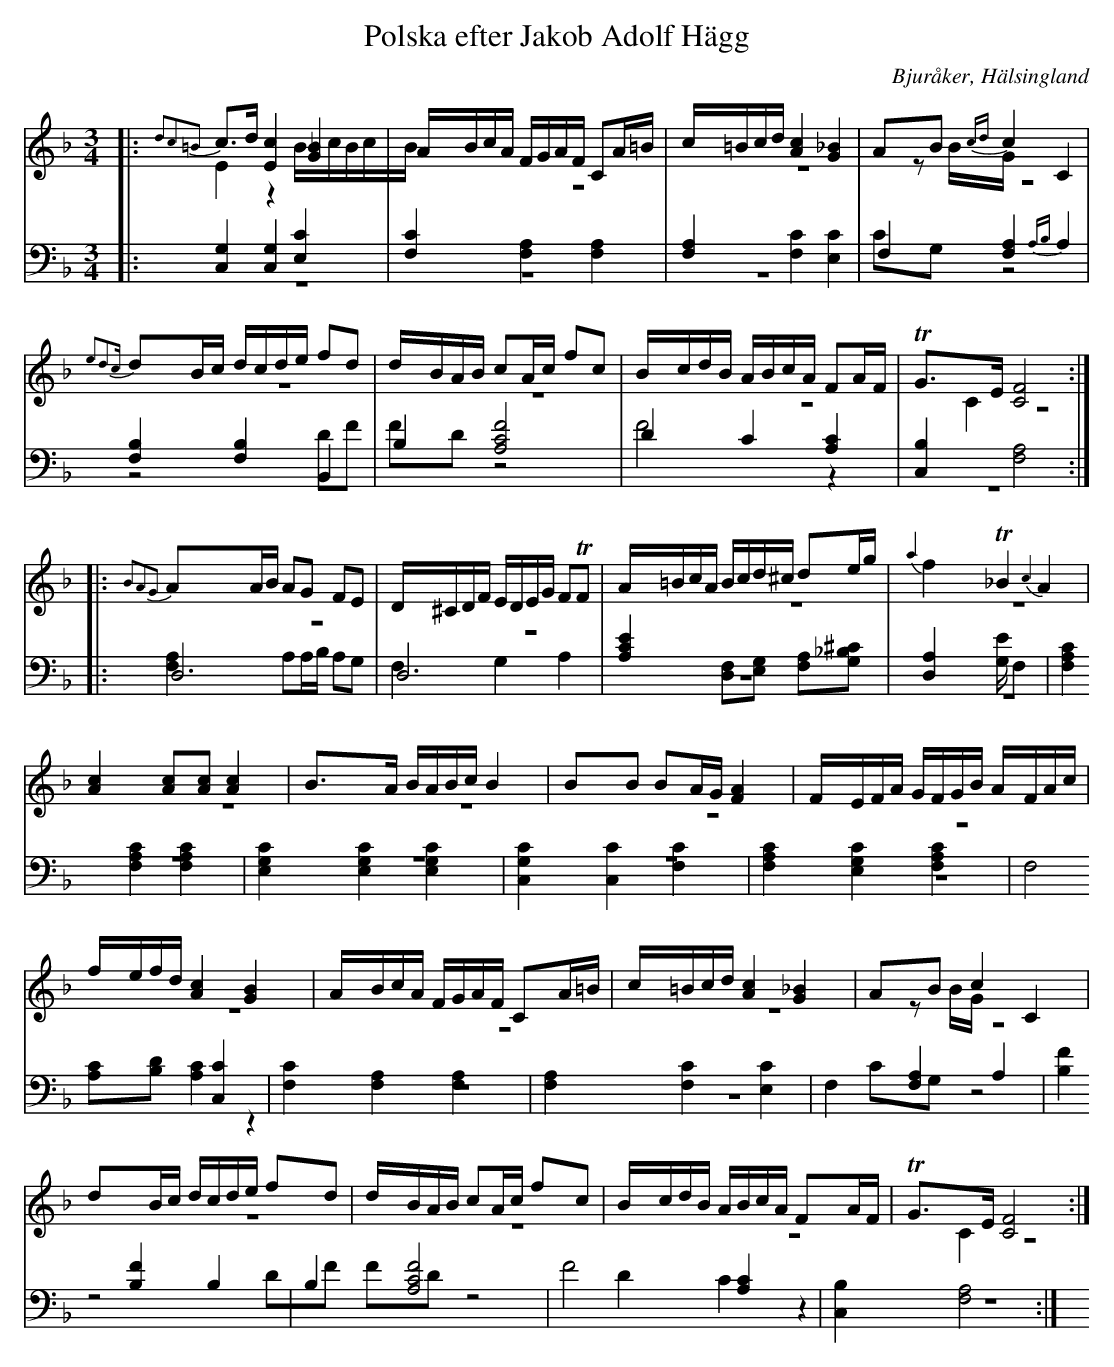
X:1
T: Polska efter Jakob Adolf Hägg
O: Bjuråker, Hälsingland
M: 3/4
L: 1/16
K: F
V:1
V:2 merge
V:3
V:4 merge
V:1
|: {d2c2=B2}c2>d2 [E4c4] [G4_B4]|ABcA FGAF C2A=B|c=Bcd [A4c4] [G4_B4]|A2B2 {cd}c4 C4 |
{e2d2c}d2Bc dcde f2d2|dBAB c2Ac f2c2|BcdB ABcA F2AF|TG2>E2 [C8F8]:|
|:{B2A2G2}A2AB A2G2 F2E2|D^CDF EDEG F2TF2|A=BcA Bcd^c d2eg|{a2}f4 T_B4 {c2}A4 |
[A4c4] [A2c2][A2c2] [A4c4]|B2>A2 BABc B4|B2B2 B2AG [F4A4]|FEFA GFGB AFAc|
fefd [A4c4] [G4B4]|ABcA FGAF C2A=B|c=Bcd [A4c4] [G4_B4]|A2B2 c4 C4 |
d2Bc dcde f2d2|dBAB c2Ac f2c2|BcdB ABcA F2AF|TG2>E2 [C8F8]:|
V:2
|:E4 z4 B4/5c4/5B4/5c4/5B4/5|z12|z12|z2BG z8 |
z12|z12|z12|C4 z8:|
|:z12|z12|z12|z12 |
z12|z12|z12|z12|
z12|z12|z12|z2BG z8 |
z12|z12|z12|C4 z8:|
V:3 clef=bass
|: [C,4G,4] [C,4G,4] [E,4C4]|[F,4C4] [F,4A,4] [F,4A,4]|[F,4A,4] [F,4C4] [E,4C4]| F,4 [F,4A,4] {A,B,}A,4|
[B,4F,4] [B,4F,4] B,,4|B,4 [A,8C8F8]|D4 C4 [A,4C4]|[C,4B,4] [F,8A,8]:|
|:D,12|D,12|[A,4C4E4] [D,2F,2][E,2G,2] [F,2A,2][^C2G,2_B,2]|
[D,4A,4] [E.4G,4] F,4|[F,4A,4C4] [F,4A,4C4] [F,4A,4C4]|[E,4G,4C4] [E,4G,4C4] [E,4G,4C4]|[C,4G,4C4] [C,4C4] [F,4C4]|
[F,4A,4C4] [E,4G,4C4] [F,4A,4C4]|F,8 [C,4C4]|[F,4C4] [F,4A,4] [F,4A,4]|[F,4A,4] [F,4C4] [E,4C4]|
F,4 [F,4A,4] A,4|[B,4F4] [B,4F4] B,4|B,4 [A,8C8F8]|F8  [A,4C4]|[C,4B,4] [F,8A,8]:|
V:4 clef=bass
|:z12|z12|z12|C2G,2 z8 |
z8 D2F2|F2D2 z8|F8 z4|z12:|
|:[F,4A,4] A,2A,B, A,2G,2|F,4 G,4 A,4|z12|z12 |
z12|z12|z12|z12|
[A,2C2][B,2D2] [A,4C4] z4|z12|z12|C2G,2 z8 |
z8 D2F2|F2D2 z8|D4 C4 z4|z12:|
